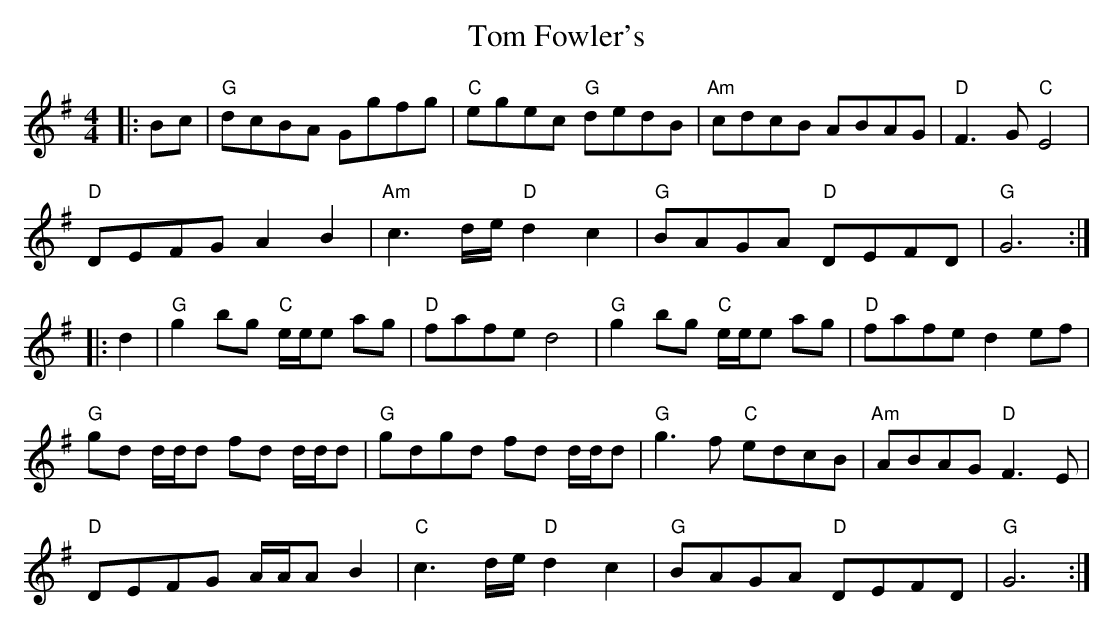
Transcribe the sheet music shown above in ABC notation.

X:1
T: Tom Fowler's
M: 4/4
L: 1/8
K: Gmaj
|:Bc|"G"dcBA Ggfg|"C"egec "G"dedB|"Am"cdcB ABAG|"D"F3G "C"E4|
"D"DEFG A2B2|"Am"c3d/e/ "D"d2c2|"G"BAGA "D"DEFD|"G"G6:|
|:d2|"G"g2 bg "C"e/e/e ag|"D"fafe d4|"G"g2 bg "C"e/e/e ag|"D"fafe d2ef|
"G"gd d/d/d fd d/d/d|"G"gdgd fd d/d/d|"G"g3f "C"edcB|"Am"ABAG "D"F3E|
"D"DEFG A/A/AB2|"C"c3d/e/ "D"d2c2|"G"BAGA "D"DEFD|"G"G6:|
